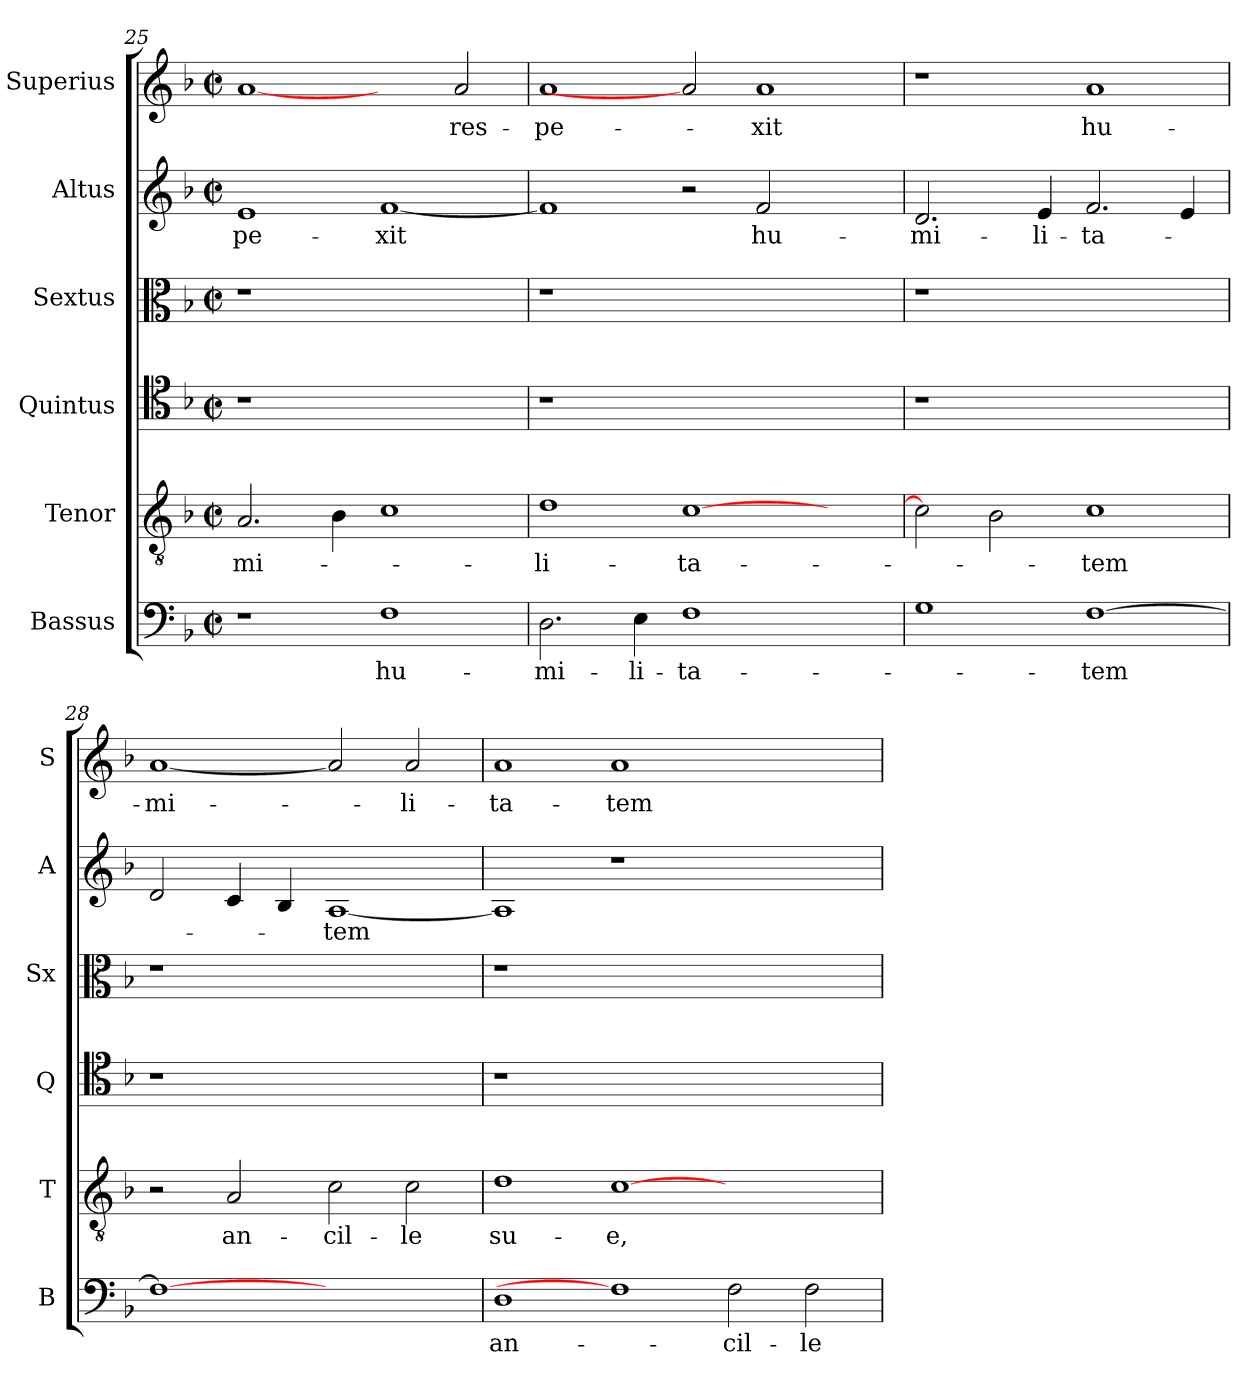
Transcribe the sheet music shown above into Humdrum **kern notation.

**kern	**text	**kern	**text	**kern	**kern	**kern	**text	**kern	**text
*part6	*part6	*part5	*part5	*part4	*part3	*part2	*part2	*part1	*part1
*staff6	*staff6	*staff5	*staff5	*staff4	*staff3	*staff2	*staff2	*staff1	*staff1
*I"Bassus	*	*I"Tenor	*	*I"Quintus	*I"Sextus	*I"Altus	*	*I"Superius	*
*I'B	*	*I'T	*	*I'Q	*I'Sx	*I'A	*	*I'S	*
*clefF4	*	*clefGv2	*	*clefC4	*clefC3	*clefG2	*	*clefG2	*
*k[b-]	*	*k[b-]	*	*k[b-]	*k[b-]	*k[b-]	*	*k[b-]	*
*F:	*	*F:	*	*F:	*F:	*F:	*	*F:	*
*M2/2	*	*M2/2	*	*M2/2	*M2/2	*M2/2	*	*M2/2	*
*met(c|)	*	*met(c|)	*	*met(c|)	*met(c|)	*met(c|)	*	*met(c|)	*
=25	=25	=25	=25	=25	=25	=25	=25	=25	=25
!	!	!	!LO:LY:b	!	!	!	!	!	!
!	!	!	!	!	!	!	!LO:LY:b	!	!
1r	.	2.A/	-mi-	1r	1r	1e	-pe-	[1a	.
.	.	4B-\	.	.	.	.	.	.	.
!	!LO:LY:b	!	!	!	!	!	!	!	!
!	!	!	!	!	!	!	!LO:LY:b	!	!
1F	hu-	1c	.	1ryy	1ryy	[1f	-xit	2ryy	.
!	!	!	!	!	!	!	!	!	!LO:LY:b
.	.	.	.	.	.	.	.	2a/	res-
!!LO:LB:g=z
=26	=26	=26	=26	=26	=26	=26	=26	=26	=26
!	!LO:LY:b	!	!	!	!	!	!	!	!
!	!	!	!LO:LY:b	!	!	!	!	!	!
!	!	!	!	!	!	!	!	!	!LO:LY:b
2.D\	-mi-	1d	-li-	1r	1r	1f]	.	1a	-pe-
!	!LO:LY:b	!	!	!	!	!	!	!	!
4E\	-li-	.	.	.	.	.	.	.	.
!	!LO:LY:b	!	!	!	!	!	!	!	!
!	!	!	!LO:LY:b	!	!	!	!	!	!
1F	-ta-	[1c	-ta-	1.ryy	1.ryy	2r	.	2a]	.
!	!	!	!	!	!	!	!LO:LY:b	!	!
!	!	!	!	!	!	!	!	!	!LO:LY:b
.	.	.	.	.	.	2f/	hu-	1a	-xit
2ryy	.	2ryy	.	.	.	2ryy	.	.	.
=27	=27	=27	=27	=27	=27	=27	=27	=27	=27
!	!	!	!	!	!	!	!LO:LY:b	!	!
1G	.	2c\]	.	1r	1r	2.d/	-mi-	1r	.
.	.	2B-\	.	.	.	.	.	.	.
!	!	!	!	!	!	!	!LO:LY:b	!	!
.	.	.	.	.	.	4e/	-li-	.	.
!	!LO:LY:b	!	!	!	!	!	!	!	!
!	!	!	!LO:LY:b	!	!	!	!	!	!
!	!	!	!	!	!	!	!LO:LY:b	!	!
!	!	!	!	!	!	!	!	!	!LO:LY:b
[1F	-tem	1c	-tem	1ryy	1ryy	2.f/	-ta-	1a	hu-
.	.	.	.	.	.	4e/	.	.	.
=28	=28	=28	=28	=28	=28	=28	=28	=28	=28
!	!	!	!	!	!	!	!	!	!LO:LY:b
1F_	.	2r	.	1r	1r	2d/	.	[1a	-mi-
!	!	!	!LO:LY:b	!	!	!	!	!	!
.	.	2A/	an-	.	.	4c/	.	.	.
.	.	.	.	.	.	4B-/	.	.	.
!	!	!	!LO:LY:b	!	!	!	!	!	!
!	!	!	!	!	!	!	!LO:LY:b	!	!
1ryy	.	2c\	-cil-	1ryy	1ryy	[1A	-tem	2a/]	.
!	!	!	!LO:LY:b	!	!	!	!	!	!
!	!	!	!	!	!	!	!	!	!LO:LY:b
.	.	2c\	-le	.	.	.	.	2a/	-li-
=29	=29	=29	=29	=29	=29	=29	=29	=29	=29
!	!LO:LY:b	!	!	!	!	!	!	!	!
!	!	!	!LO:LY:b	!	!	!	!	!	!
!	!	!	!	!	!	!	!	!	!LO:LY:b
1D	an-	1d	su-	1r	1r	1A]	.	1a	-ta-
!	!	!	!LO:LY:b	!	!	!	!	!	!
!	!	!	!	!	!	!	!	!	!LO:LY:b
1F]	.	[1c	-e,	0ryy	0ryy	1r	.	1a	-tem
!	!LO:LY:b	!	!	!	!	!	!	!	!
2F\	-cil-	1ryy	.	.	.	1ryy	.	1ryy	.
!	!LO:LY:b	!	!	!	!	!	!	!	!
2F\	-le	.	.	.	.	.	.	.	.
=	=	=	=	=	=	=	=	=	=
*-	*-	*-	*-	*-	*-	*-	*-	*-	*-
